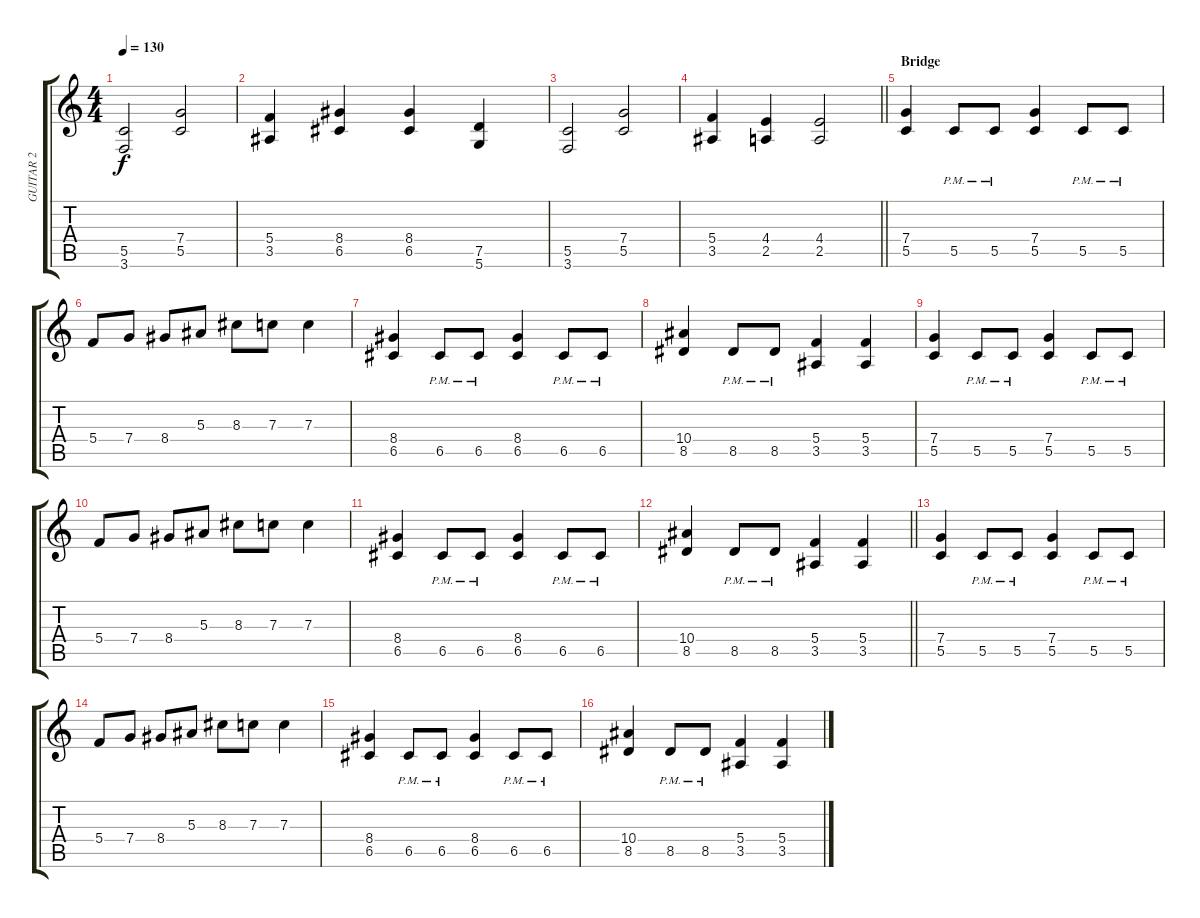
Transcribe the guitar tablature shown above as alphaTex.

\track ("GUITAR 2" "GUITAR 2") {instrument overdrivenguitar}
\staff {score tabs}
\tuning (D4 A3 F3 C3 G2 D2) {hide}
\ts (4 4)
\tempo 130
\clef g2
\ks c
(5.5 3.6).2{dy f} (7.4 5.5).2 |
(5.4 3.5).4 (8.4 6.5).4 (8.4 6.5).4 (7.5 5.6).4 |
(5.5 3.6).2 (7.4 5.5).2 |
\barLineRight lightlight
(5.4 3.5).4 (4.4 2.5).4 (4.4 2.5).2 |
\section ("" "Bridge")
(7.4 5.5).4 5.5{pm}.8 5.5{pm}.8 (7.4 5.5).4 5.5{pm}.8 5.5{pm}.8 |
5.4.8 7.4.8 8.4.8 5.3.8 8.3.8 7.3.8 7.3.4 |
(8.4 6.5).4 6.5{pm}.8 6.5{pm}.8 (8.4 6.5).4 6.5{pm}.8 6.5{pm}.8 |
(10.4 8.5).4 8.5{pm}.8 8.5{pm}.8 (5.4 3.5).4 (5.4 3.5).4 |
(7.4 5.5).4 5.5{pm}.8 5.5{pm}.8 (7.4 5.5).4 5.5{pm}.8 5.5{pm}.8 |
5.4.8 7.4.8 8.4.8 5.3.8 8.3.8 7.3.8 7.3.4 |
(8.4 6.5).4 6.5{pm}.8 6.5{pm}.8 (8.4 6.5).4 6.5{pm}.8 6.5{pm}.8 |
\barLineRight lightlight
(10.4 8.5).4 8.5{pm}.8 8.5{pm}.8 (5.4 3.5).4 (5.4 3.5).4 |
(7.4 5.5).4 5.5{pm}.8 5.5{pm}.8 (7.4 5.5).4 5.5{pm}.8 5.5{pm}.8 |
5.4.8 7.4.8 8.4.8 5.3.8 8.3.8 7.3.8 7.3.4 |
(8.4 6.5).4 6.5{pm}.8 6.5{pm}.8 (8.4 6.5).4 6.5{pm}.8 6.5{pm}.8 |
(10.4 8.5).4 8.5{pm}.8 8.5{pm}.8 (5.4 3.5).4 (5.4 3.5).4
